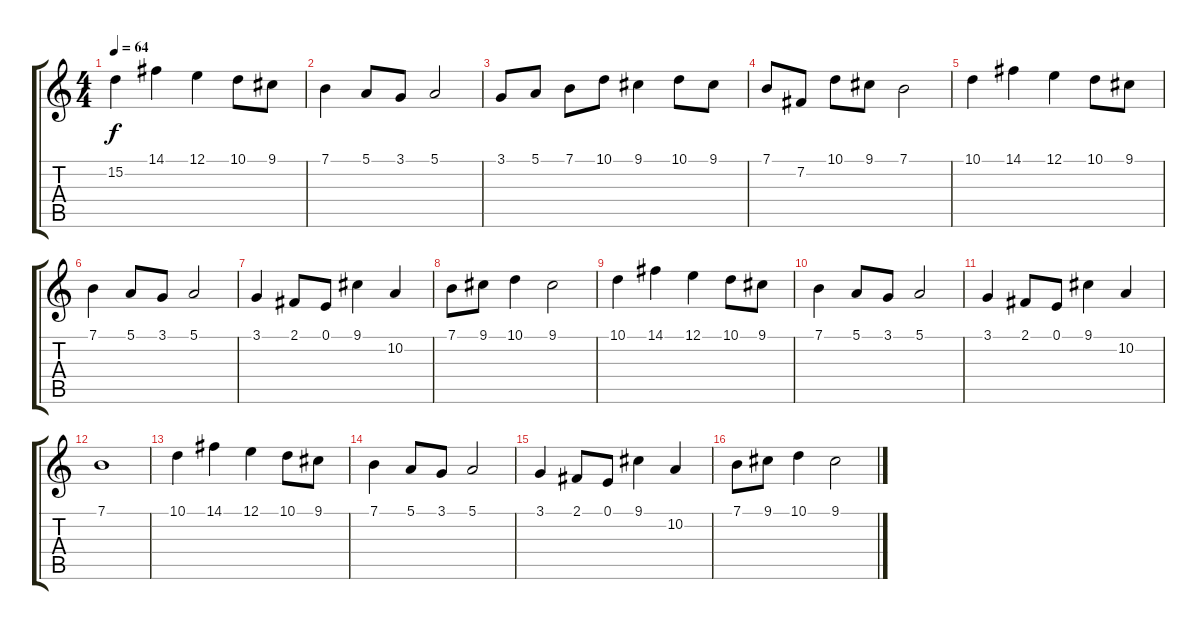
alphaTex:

\track "" {instrument tremolostrings}
\staff {score tabs}
\tuning (E4 B3 G3 D3 A2 E2) {hide}
\ts (4 4)
\tempo 64
\clef g2
\ks c
15.2.4{dy f instrument tremolostrings} 14.1.4 12.1.4 10.1.8 9.1.8 |
7.1.4 5.1.8 3.1.8 5.1.2 |
3.1.8 5.1.8 7.1.8 10.1.8 9.1.4 10.1.8 9.1.8 |
7.1.8 7.2.8 10.1.8 9.1.8 7.1.2 |
10.1.4 14.1.4 12.1.4 10.1.8 9.1.8 |
7.1.4 5.1.8 3.1.8 5.1.2 |
3.1.4 2.1.8 0.1.8 9.1.4 10.2.4 |
7.1.8 9.1.8 10.1.4 9.1.2 |
10.1.4 14.1.4 12.1.4 10.1.8 9.1.8 |
7.1.4 5.1.8 3.1.8 5.1.2 |
3.1.4 2.1.8 0.1.8 9.1.4 10.2.4 |
7.1.1 |
10.1.4 14.1.4 12.1.4 10.1.8 9.1.8 |
7.1.4 5.1.8 3.1.8 5.1.2 |
3.1.4 2.1.8 0.1.8 9.1.4 10.2.4 |
7.1.8 9.1.8 10.1.4 9.1.2
